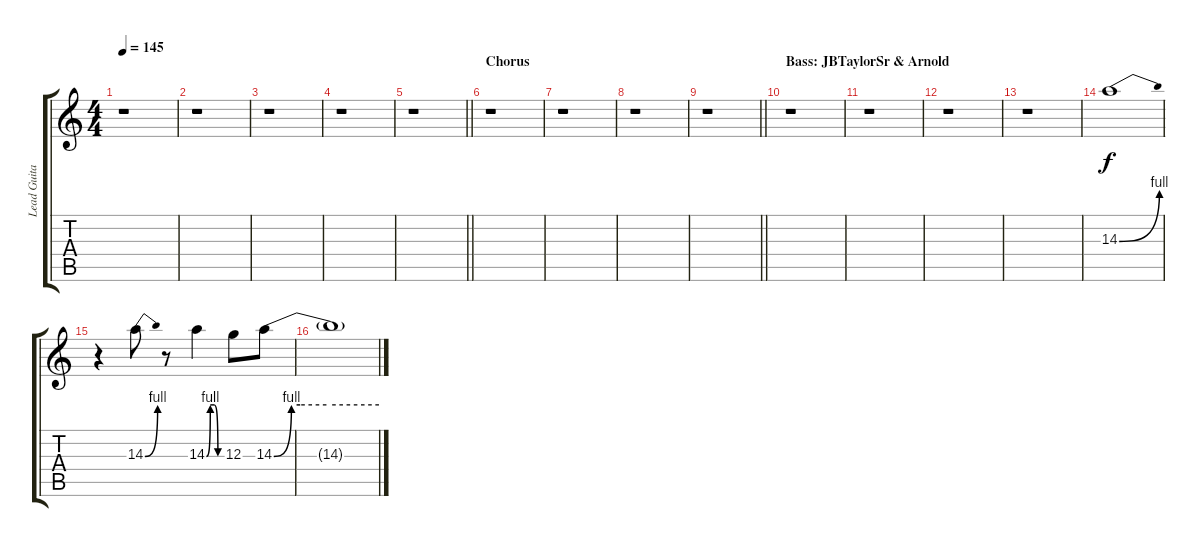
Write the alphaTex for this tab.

\track ("Lead Guitar 2" "Lead Guita") {instrument overdrivenguitar}
\staff {score tabs}
\tuning (E4 B3 G3 D3 A2 E2) {hide}
\ts (4 4)
\tempo 145
\clef g2
\ks c
r.1{dy f} |
r.1 |
r.1 |
r.1 |
\barLineRight lightlight
r.1 |
\section ("" "Chorus")
r.1 |
r.1 |
r.1 |
\barLineRight lightlight
r.1 |
\section ("" "Bass: JBTaylorSr & Arnold")
r.1 |
r.1 |
r.1 |
r.1 |
14.3{be (bend 0 0 60 4)}.1 |
r.4 14.3{be (bend 0 0 60 4)}.8 r.8 14.3{be (custom 0 0 15 4 30 4 45 0 60 0)}.4 12.3.8 14.3{be (custom 0 0 10 4 15 4 30 4 60 4)}.8 |
14.3{t}.1
